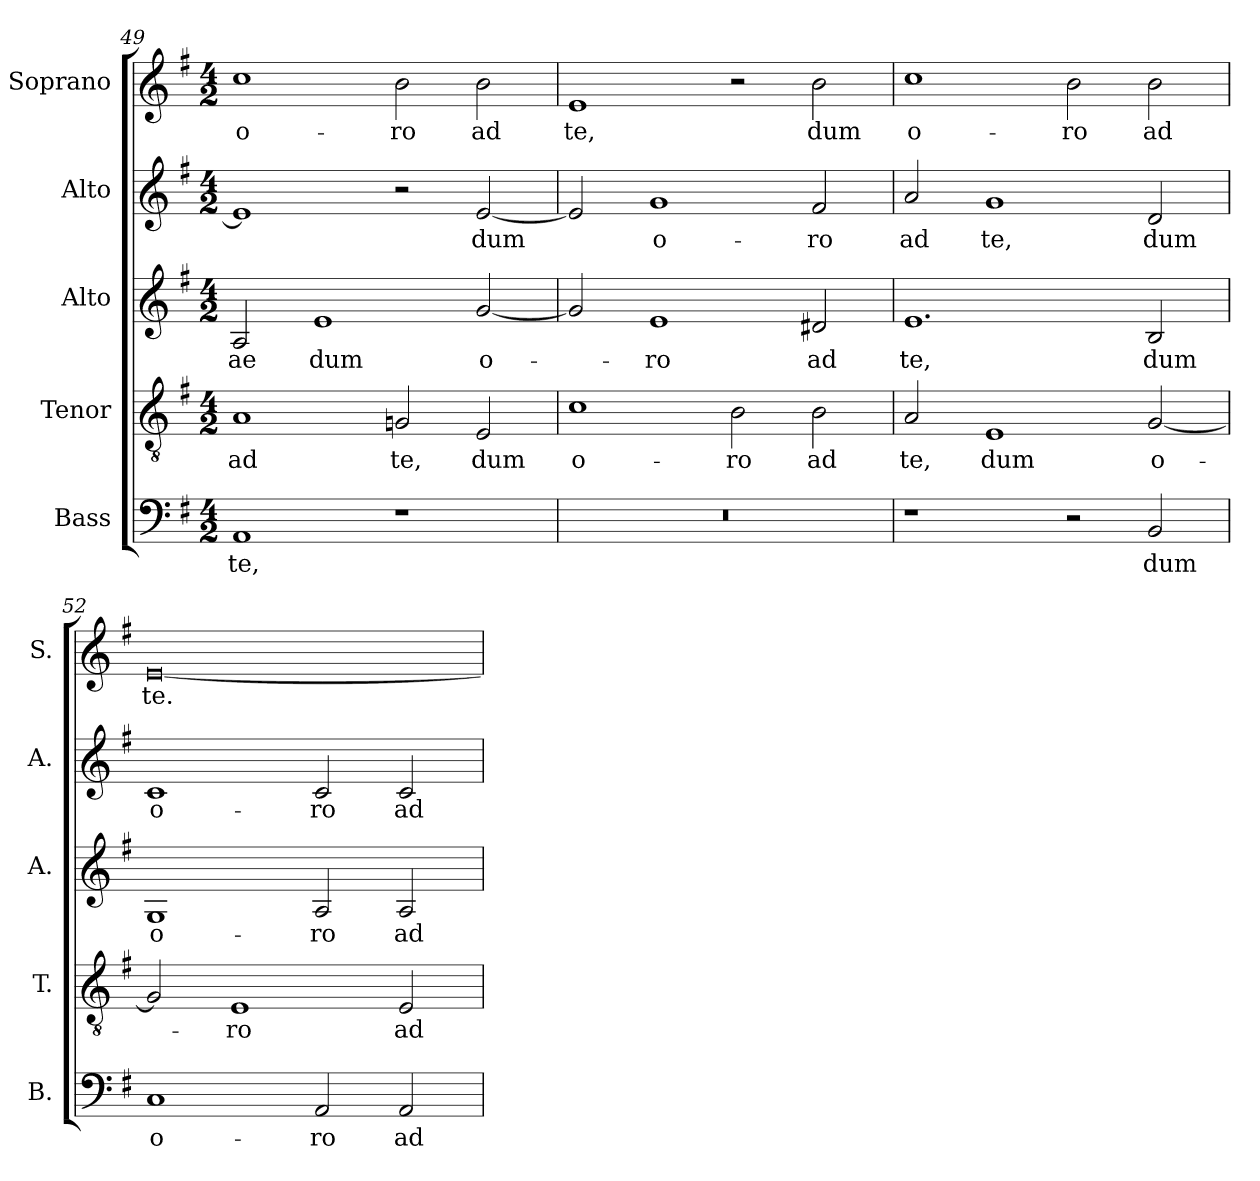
**kern	**text	**kern	**text	**kern	**text	**kern	**text	**kern	**text
*part5	*part5	*part4	*part4	*part3	*part3	*part2	*part2	*part1	*part1
*staff5	*staff5	*staff4	*staff4	*staff3	*staff3	*staff2	*staff2	*staff1	*staff1
*I"Bass	*	*I"Tenor	*	*I"Alto	*	*I"Alto	*	*I"Soprano	*
*I'B.	*	*I'T.	*	*I'A.	*	*I'A.	*	*I'S.	*
*clefF4	*	*clefGv2	*	*clefG2	*	*clefG2	*	*clefG2	*
*	*	*ITrd7c12	*	*	*	*	*	*	*
*k[f#]	*	*k[f#]	*	*k[f#]	*	*k[f#]	*	*k[f#]	*
*G:	*	*G:	*	*G:	*	*G:	*	*G:	*
*M4/2	*	*M4/2	*	*M4/2	*	*M4/2	*	*M4/2	*
=49	=49	=49	=49	=49	=49	=49	=49	=49	=49
!	!LO:LY:b:color=#000000	!	!	!	!	!	!	!	!
!	!	!	!LO:LY:b:color=#000000	!	!	!	!	!	!
!	!	!	!	!	!LO:LY:b:color=#000000	!	!	!	!
!	!	!	!	!	!	!	!	!	!LO:LY:b:color=#000000
1AAi	te,	1AAi	ad	2Ai/	-ae	1ei]	.	1cci	o-
!	!	!	!	!	!LO:LY:b:color=#000000	!	!	!	!
.	.	.	.	1ei	dum	.	.	.	.
!	!	!	!LO:LY:b:color=#000000	!	!	!	!	!	!
!	!	!	!	!	!	!	!	!	!LO:LY:b:color=#000000
1r	.	2GGni/	te,	.	.	2r	.	2bi\	-ro
!	!	!	!LO:LY:b:color=#000000	!	!	!	!	!	!
!	!	!	!	!	!LO:LY:b:color=#000000	!	!	!	!
!	!	!	!	!	!	!	!LO:LY:b:color=#000000	!	!
!	!	!	!	!	!	!	!	!	!LO:LY:b:color=#000000
.	.	2EEi/	dum	[2gi/	o-	[2ei/	dum	2bi\	ad
=50	=50	=50	=50	=50	=50	=50	=50	=50	=50
!LO:N:vis=1	!	!	!	!	!	!	!	!	!
!	!	!	!LO:LY:b:color=#000000	!	!	!	!	!	!
!	!	!	!	!	!	!	!	!	!LO:LY:b:color=#000000
0r	.	1Ci	o-	2gi/]	.	2ei/]	.	1ei	te,
!	!	!	!	!	!LO:LY:b:color=#000000	!	!	!	!
!	!	!	!	!	!	!	!LO:LY:b:color=#000000	!	!
.	.	.	.	1ei	-ro	1gi	o-	.	.
!	!	!	!LO:LY:b:color=#000000	!	!	!	!	!	!
.	.	2BBi\	-ro	.	.	.	.	2r	.
!	!	!	!LO:LY:b:color=#000000	!	!	!	!	!	!
!	!	!	!	!	!LO:LY:b:color=#000000	!	!	!	!
!	!	!	!	!	!	!	!LO:LY:b:color=#000000	!	!
!	!	!	!	!	!	!	!	!	!LO:LY:b:color=#000000
.	.	2BBi\	ad	2d#Xi/	ad	2f#i/	-ro	2bi\	dum
=51	=51	=51	=51	=51	=51	=51	=51	=51	=51
!	!	!	!LO:LY:b:color=#000000	!	!	!	!	!	!
!	!	!	!	!	!LO:LY:b:color=#000000	!	!	!	!
!	!	!	!	!	!	!	!LO:LY:b:color=#000000	!	!
!	!	!	!	!	!	!	!	!	!LO:LY:b:color=#000000
1r	.	2AAi/	te,	1.ei	te,	2ai/	ad	1cci	o-
!	!	!	!LO:LY:b:color=#000000	!	!	!	!	!	!
!	!	!	!	!	!	!	!LO:LY:b:color=#000000	!	!
.	.	1EEi	dum	.	.	1gi	te,	.	.
!	!	!	!	!	!	!	!	!	!LO:LY:b:color=#000000
2r	.	.	.	.	.	.	.	2bi\	-ro
!	!LO:LY:b:color=#000000	!	!	!	!	!	!	!	!
!	!	!	!LO:LY:b:color=#000000	!	!	!	!	!	!
!	!	!	!	!	!LO:LY:b:color=#000000	!	!	!	!
!	!	!	!	!	!	!	!LO:LY:b:color=#000000	!	!
!	!	!	!	!	!	!	!	!	!LO:LY:b:color=#000000
2BBi/	dum	[2GGi/	o-	2Bi/	dum	2di/	dum	2bi\	ad
=52	=52	=52	=52	=52	=52	=52	=52	=52	=52
!	!LO:LY:b:color=#000000	!	!	!	!	!	!	!	!
!	!	!	!	!	!LO:LY:b:color=#000000	!	!	!	!
!	!	!	!	!	!	!	!LO:LY:b:color=#000000	!	!
!	!	!	!	!	!	!	!	!	!LO:LY:b:color=#000000
1Ci	o-	2GGi/]	.	1Gi	o-	1ci	o-	[0ei	te.
!	!	!	!LO:LY:b:color=#000000	!	!	!	!	!	!
.	.	1EEi	-ro	.	.	.	.	.	.
!	!LO:LY:b:color=#000000	!	!	!	!	!	!	!	!
!	!	!	!	!	!LO:LY:b:color=#000000	!	!	!	!
!	!	!	!	!	!	!	!LO:LY:b:color=#000000	!	!
2AAi/	-ro	.	.	2Ai/	-ro	2ci/	-ro	.	.
!	!LO:LY:b:color=#000000	!	!	!	!	!	!	!	!
!	!	!	!LO:LY:b:color=#000000	!	!	!	!	!	!
!	!	!	!	!	!LO:LY:b:color=#000000	!	!	!	!
!	!	!	!	!	!	!	!LO:LY:b:color=#000000	!	!
2AAi/	ad	2EEi/	ad	2Ai/	ad	2ci/	ad	.	.
=	=	=	=	=	=	=	=	=	=
*-	*-	*-	*-	*-	*-	*-	*-	*-	*-
